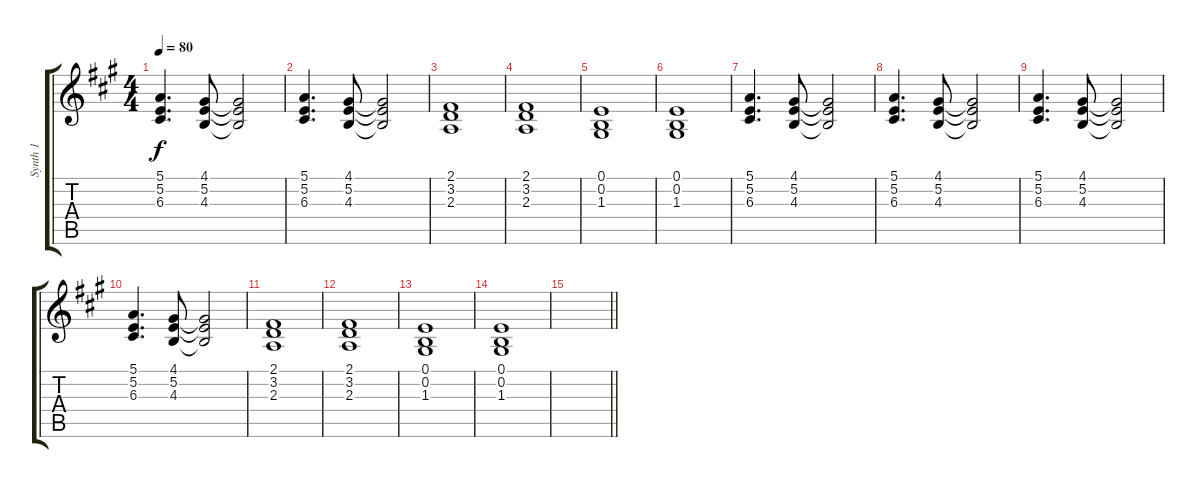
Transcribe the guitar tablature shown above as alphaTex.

\track ("Synth 1" "Synth 1") {instrument synthstrings1}
\staff {score tabs}
\tuning (E4 B3 G3 D3 A2 E2) {hide}
\ts (4 4)
\tempo 80
\clef g2
\ks a
(5.1 5.2 6.3).4{d dy f} (4.1 5.2 4.3).8 (4.1{t} 5.2{t} 4.3{t}).2 |
(5.1 5.2 6.3).4{d} (4.1 5.2 4.3).8 (4.1{t} 5.2{t} 4.3{t}).2 |
(2.1 3.2 2.3).1 |
(2.1 3.2 2.3).1 |
(0.1 0.2 1.3).1 |
(0.1 0.2 1.3).1 |
(5.1 5.2 6.3).4{d} (4.1 5.2 4.3).8 (4.1{t} 5.2{t} 4.3{t}).2 |
(5.1 5.2 6.3).4{d} (4.1 5.2 4.3).8 (4.1{t} 5.2{t} 4.3{t}).2 |
(5.1 5.2 6.3).4{d} (4.1 5.2 4.3).8 (4.1{t} 5.2{t} 4.3{t}).2 |
(5.1 5.2 6.3).4{d} (4.1 5.2 4.3).8 (4.1{t} 5.2{t} 4.3{t}).2 |
(2.1 3.2 2.3).1 |
(2.1 3.2 2.3).1 |
(0.1 0.2 1.3).1 |
(0.1 0.2 1.3).1 |
\barLineRight lightlight
